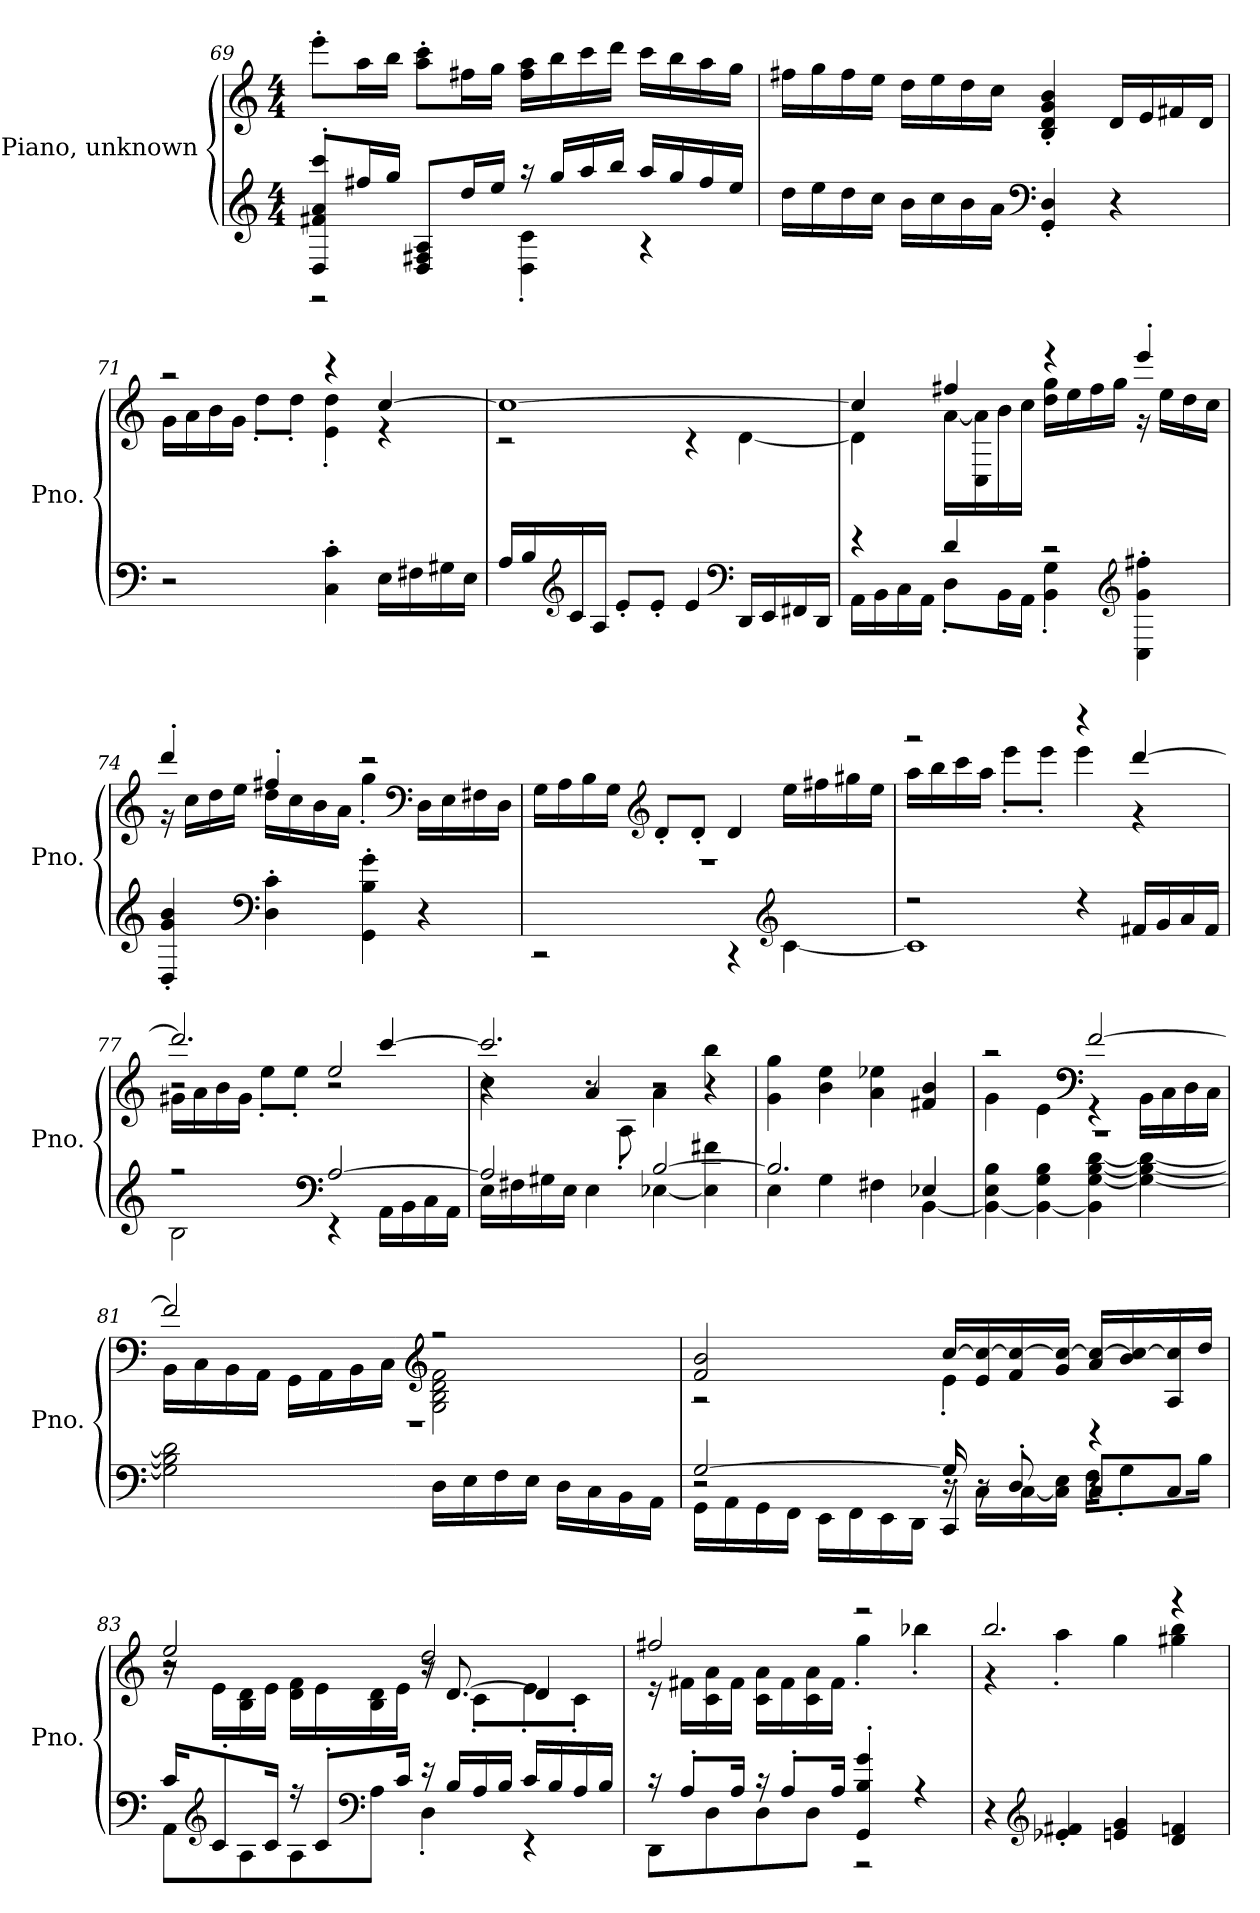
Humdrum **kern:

**kern	**kern
*part1	*part1
*staff2	*staff1
*I"Piano, unknown	*
*I'Pno.	*
*clefG2	*clefG2
*k[]	*k[]
*M4/4	*M4/4
=69	=69
*^	*
8D/' 8f#X/' 8a/' 8ccc/'L	2r	8eee'\L
16ff#X/L	.	16aa\L
16gg/JJ	.	16bb\JJ
8D/ 8F#X/ 8A/L	.	8aa\' 8ccc\'L
16dd/L	.	16ff#X\L
16ee/JJ	.	16gg\JJ
16r	4D\' 4c\'	16ff#\ 16aa\LL
16gg/LL	.	16bb\
16aa/	.	16ccc\
16bb/JJ	.	16ddd\JJ
16aa/LL	4r	16ccc\LL
16gg/	.	16bb\
16ff#/	.	16aa\
16ee/JJ	.	16gg\JJ
*v	*v	*
!!LO:LB:g=z
=70	=70
16dd\LL	16ff#X\LL
16ee\	16gg\
16dd\	16ff#\
16cc\JJ	16ee\JJ
16b\LL	16dd\LL
16cc\	16ee\
16b\	16dd\
16a\JJ	16cc\JJ
*clefF4	*
4GG/' 4D/'	4B/' 4d/' 4g/' 4b/'
4r	16d/LL
.	16e/
.	16f#X/
.	16d/JJ
=71	=71
*	*^
2r	2r	16g\LL
.	.	16a\
.	.	16b\
.	.	16g\JJ
.	.	8dd'\L
.	.	8dd'\J
4C\' 4c\'	4r	4e\' 4dd\'
16E\LL	[4cc/	4r
16F#X\	.	.
16G#X\	.	.
16E\JJ	.	.
=72	=72	=72
16A/LL	1cc_	2r
16B/	.	.
*clefG2	*	*
16c/	.	.
16A/JJ	.	.
8e'/L	.	.
8e'/J	.	.
4e/	.	4r
*clefF4	*	*
16DD/LL	.	[4d\
16EE/	.	.
16FF#X/	.	.
16DD/JJ	.	.
!!LO:PB:g=z	!!
=73	=73	=73
*^	*	*
4r	16AA\LL	4cc/]	4d\]
.	16BB\	.	.
.	16C\	.	.
.	16AA\JJ	.	.
4d/	8D'\L	4ff#X/	[16a\LL
.	.	.	16C\ 16a\]
.	16BB\L	.	16b\
.	16AA\JJ	.	16cc\JJ
2r	4BB\' 4G\'	4r	16dd\ 16gg\LL
.	.	.	16ee\
.	.	.	16ff#\
.	.	.	16gg\JJ
*clefG2	*	*	*
.	4C\' 4g\' 4ff#X\'	4eee'/	16r
.	.	.	16ee\LL
.	.	.	16dd\
.	.	.	16cc\JJ
*v	*v	*	*
=74	=74	=74
4D/' 4g/' 4b/'	4ddd'/	16r
.	.	16cc\LL
.	.	16dd\
.	.	16ee\JJ
*clefF4	*	*
4D\' 4c\'	4ff#X'/	16dd\LL
.	.	16cc\
.	.	16b\
.	.	16a\JJ
4GG\' 4B\' 4g\'	2r	4gg'\
*	*clefF4	*
4r	.	16D\LL
.	.	16E\
.	.	16F#X\
.	.	16D\JJ
*	*v	*v
!!LO:LB:g=z
=75	=75
*^	*
1r	2r	16G\LL
.	.	16A\
.	.	16B\
.	.	16G\JJ
*	*	*clefG2
.	.	8d'/L
.	.	8d'/J
.	4r	4d/
*clefG2	*	*
.	[4c\	16ee\LL
.	.	16ff#X\
.	.	16gg#X\
.	.	16ee\JJ
=76	=76	=76
*	*	*^
2r	1c]	2r	16aa\LL
.	.	.	16bb\
.	.	.	16ccc\
.	.	.	16aa\JJ
.	.	.	8eee'\L
.	.	.	8eee'\J
4r	.	4r	4eee\
16f#X/LL	.	[4ddd/	4r
16g/	.	.	.
16a/	.	.	.
16f#/JJ	.	.	.
=77	=77	=77	=77
*	*	*	*^
2r	2B\	2.ddd/]	16g#X\LL	2r
.	.	.	16a\	.
.	.	.	16b\	.
.	.	.	16g#\JJ	.
.	.	.	8ee'\L	.
.	.	.	8ee'\J	.
*clefF4	*	*	*	*
[2A/	4r	.	2r	2ee/
.	16AA\LL	[4ccc/	.	.
.	16BB\	.	.	.
.	16C\	.	.	.
.	16AA\JJ	.	.	.
!!LO:LB:g=z	!!	!!
=78	=78	=78	=78	=78
2A/]	16E\LL	2.ccc/]	4cc\	4r
.	16F#X\	.	.	.
.	16G#X\	.	.	.
.	16E\JJ	.	.	.
.	4E\	.	8r	4a/
.	.	.	8A'\	.
[2B/	[4E-X\	.	4a\	2r
.	4E-\] 4f#X\	4r	4bb\	.
*	*	*v	*v	*v
=79	=79	=79
2.B/]	4E\	4g\ 4gg\
.	4G\	4b\ 4ee\
.	4F#X\	4a\ 4ee-X\
4E-X/	[4BB\	4f#X/ 4b/
=80	=80	=80
*	*	*^
1r	4BB\_ 4E\ 4B\	2r	4g\
.	4BB\_ 4G\ 4B\	.	4e\
*	*	*clefF4	*
.	4BB\] [4G\ [4B\ [4d\	[2f/	4r
.	4G\_ 4B\_ 4d\_	.	16BB\LL
.	.	.	16C\
.	.	.	16D\
.	.	.	16C\JJ
!!LO:LB:g=z	!!
=81	=81	=81	=81
1r	2G\] 2B\] 2d\]	2f/]	16BB\LL
.	.	.	16C\
.	.	.	16BB\
.	.	.	16AA\JJ
.	.	.	16GG\LL
.	.	.	16AA\
.	.	.	16BB\
.	.	.	16C\JJ
*	*	*clefG2	*
.	16D\LL	2r	2G\ 2B\ 2d\ 2f\
.	16E\	.	.
.	16F\	.	.
.	16E\JJ	.	.
.	16D\LL	.	.
.	16C\	.	.
.	16BB\	.	.
.	16AA\JJ	.	.
=82	=82	=82	=82
*	*^	*	*
[2G/	16GG\LL	2r	2f/ 2b/	2r
.	16AA\	.	.	.
.	16GG\	.	.	.
.	16FF\JJ	.	.	.
.	16EE\LL	.	.	.
.	16FF\	.	.	.
.	16EE\	.	.	.
.	16DD\JJ	.	.	.
16G/]	16r	4CC'/	[16cc/LL	4e'\
16r	16C\LL	.	16e/ 16cc/_	.
8D'/	[16C\	.	16f/ 16cc/_	.
.	16C\] 16E\JJ	.	16g/ 16cc/_JJ	.
8C/L	16F\KL	4r	16a/ 16cc/_LL	4r
.	8G'\	.	16b/ 16cc/_	.
8C/J	.	.	16A/ 16cc/]	.
.	16B\Jk	.	16dd/JJ	.
*	*v	*v	*	*
!!LO:LB:g=z
=83	=83	=83	=83
*	*	*	*^
16c/KL	8AA\L	2ee/	16r	2r
*clefG2	*	*	*	*
8c'/	.	.	16e\LL	.
.	8A\	.	16B\ 16d\	.
16c/Jk	.	.	16e\JJ	.
16r	8A\	.	16d\ 16f\LL	.
8c'/L	.	.	16e\	.
*clefF4	*	*	*	*
.	8A\J	.	16B\ 16d\	.
16c/Jk	.	.	16e\JJ	.
16r	4D'\	2dd/	8r	16r
16B/LL	.	.	.	[8.d/
16A/	.	.	8c'\L	.
16B/JJ	.	.	.	.
16c/LL	4r	.	8e'\	4d/]
16B/	.	.	.	.
16A/	.	.	8c'\J	.
16B/JJ	.	.	.	.
*	*	*	*v	*v
=84	=84	=84	=84
16r	8DD\L	2ff#X/	16r
8A'/L	.	.	16f#X\LL
.	8D\	.	16c\ 16a\
16A/Jk	.	.	16f#\JJ
16r	8D\	.	16c\ 16a\LL
8A'/L	.	.	16f#\
.	8D\J	.	16c\ 16a\
16A/Jk	.	.	16f#\JJ
4GG/' 4B/' 4g/'	2r	2r	4gg'\
4r	.	.	4bb-X'\
*v	*v	*	*
=85	=85	=85
4r	2.bb/	4r
*clefG2	*	*
4e-X/' 4f#X/'	.	4aa'\
4en/ 4g/	.	4gg\
4d/ 4fn/	4r	4gg#X\ 4bb\
*	*v	*v
=	=
*-	*-
